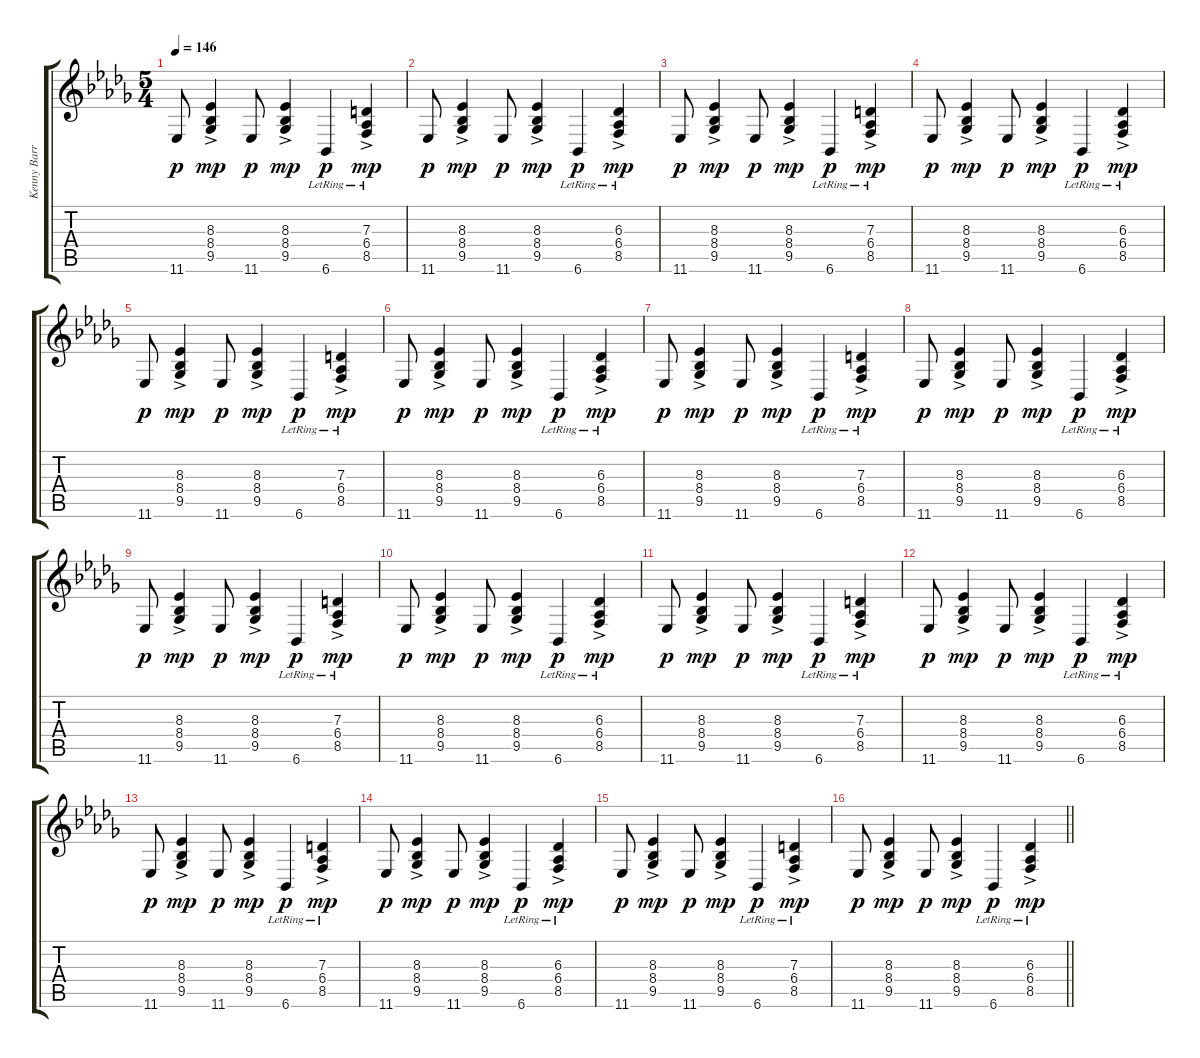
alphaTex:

\track ("Kenny Barron Piano Rhythm" "Kenny Barr") {instrument electricgrandpiano}
\staff {score tabs}
\tuning (E4 B3 G3 D3 A2 E2) {hide}
\ts (5 4)
\tempo 146
\clef g2
\ks db
11.6.8{dy p} (8.3{ac} 8.4{ac} 9.5{ac}).4{dy mp} 11.6.8{dy p} (8.3{ac} 8.4{ac} 9.5{ac}).4{dy mp} 6.6{lr}.4{dy p} (7.3{ac lr} 6.4{ac lr} 8.5{ac lr}).4{dy mp} |
11.6.8{dy p} (8.3{ac} 8.4{ac} 9.5{ac}).4{dy mp} 11.6.8{dy p} (8.3{ac} 8.4{ac} 9.5{ac}).4{dy mp} 6.6{lr}.4{dy p} (6.3{ac lr} 6.4{ac lr} 8.5{ac lr}).4{dy mp} |
11.6.8{dy p} (8.3{ac} 8.4{ac} 9.5{ac}).4{dy mp} 11.6.8{dy p} (8.3{ac} 8.4{ac} 9.5{ac}).4{dy mp} 6.6{lr}.4{dy p} (7.3{ac lr} 6.4{ac lr} 8.5{ac lr}).4{dy mp} |
11.6.8{dy p} (8.3{ac} 8.4{ac} 9.5{ac}).4{dy mp} 11.6.8{dy p} (8.3{ac} 8.4{ac} 9.5{ac}).4{dy mp} 6.6{lr}.4{dy p} (6.3{ac lr} 6.4{ac lr} 8.5{ac lr}).4{dy mp} |
11.6.8{dy p} (8.3{ac} 8.4{ac} 9.5{ac}).4{dy mp} 11.6.8{dy p} (8.3{ac} 8.4{ac} 9.5{ac}).4{dy mp} 6.6{lr}.4{dy p} (7.3{ac lr} 6.4{ac lr} 8.5{ac lr}).4{dy mp} |
11.6.8{dy p} (8.3{ac} 8.4{ac} 9.5{ac}).4{dy mp} 11.6.8{dy p} (8.3{ac} 8.4{ac} 9.5{ac}).4{dy mp} 6.6{lr}.4{dy p} (6.3{ac lr} 6.4{ac lr} 8.5{ac lr}).4{dy mp} |
11.6.8{dy p} (8.3{ac} 8.4{ac} 9.5{ac}).4{dy mp} 11.6.8{dy p} (8.3{ac} 8.4{ac} 9.5{ac}).4{dy mp} 6.6{lr}.4{dy p} (7.3{ac lr} 6.4{ac lr} 8.5{ac lr}).4{dy mp} |
11.6.8{dy p} (8.3{ac} 8.4{ac} 9.5{ac}).4{dy mp} 11.6.8{dy p} (8.3{ac} 8.4{ac} 9.5{ac}).4{dy mp} 6.6{lr}.4{dy p} (6.3{ac lr} 6.4{ac lr} 8.5{ac lr}).4{dy mp} |
11.6.8{dy p} (8.3{ac} 8.4{ac} 9.5{ac}).4{dy mp} 11.6.8{dy p} (8.3{ac} 8.4{ac} 9.5{ac}).4{dy mp} 6.6{lr}.4{dy p} (7.3{ac lr} 6.4{ac lr} 8.5{ac lr}).4{dy mp} |
11.6.8{dy p} (8.3{ac} 8.4{ac} 9.5{ac}).4{dy mp} 11.6.8{dy p} (8.3{ac} 8.4{ac} 9.5{ac}).4{dy mp} 6.6{lr}.4{dy p} (6.3{ac lr} 6.4{ac lr} 8.5{ac lr}).4{dy mp} |
11.6.8{dy p} (8.3{ac} 8.4{ac} 9.5{ac}).4{dy mp} 11.6.8{dy p} (8.3{ac} 8.4{ac} 9.5{ac}).4{dy mp} 6.6{lr}.4{dy p} (7.3{ac lr} 6.4{ac lr} 8.5{ac lr}).4{dy mp} |
11.6.8{dy p} (8.3{ac} 8.4{ac} 9.5{ac}).4{dy mp} 11.6.8{dy p} (8.3{ac} 8.4{ac} 9.5{ac}).4{dy mp} 6.6{lr}.4{dy p} (6.3{ac lr} 6.4{ac lr} 8.5{ac lr}).4{dy mp} |
11.6.8{dy p} (8.3{ac} 8.4{ac} 9.5{ac}).4{dy mp} 11.6.8{dy p} (8.3{ac} 8.4{ac} 9.5{ac}).4{dy mp} 6.6{lr}.4{dy p} (7.3{ac lr} 6.4{ac lr} 8.5{ac lr}).4{dy mp} |
11.6.8{dy p} (8.3{ac} 8.4{ac} 9.5{ac}).4{dy mp} 11.6.8{dy p} (8.3{ac} 8.4{ac} 9.5{ac}).4{dy mp} 6.6{lr}.4{dy p} (6.3{ac lr} 6.4{ac lr} 8.5{ac lr}).4{dy mp} |
11.6.8{dy p} (8.3{ac} 8.4{ac} 9.5{ac}).4{dy mp} 11.6.8{dy p} (8.3{ac} 8.4{ac} 9.5{ac}).4{dy mp} 6.6{lr}.4{dy p} (7.3{ac lr} 6.4{ac lr} 8.5{ac lr}).4{dy mp} |
\barLineRight lightlight
11.6.8{dy p} (8.3{ac} 8.4{ac} 9.5{ac}).4{dy mp} 11.6.8{dy p} (8.3{ac} 8.4{ac} 9.5{ac}).4{dy mp} 6.6{lr}.4{dy p} (6.3{ac lr} 6.4{ac lr} 8.5{ac lr}).4{dy mp}
